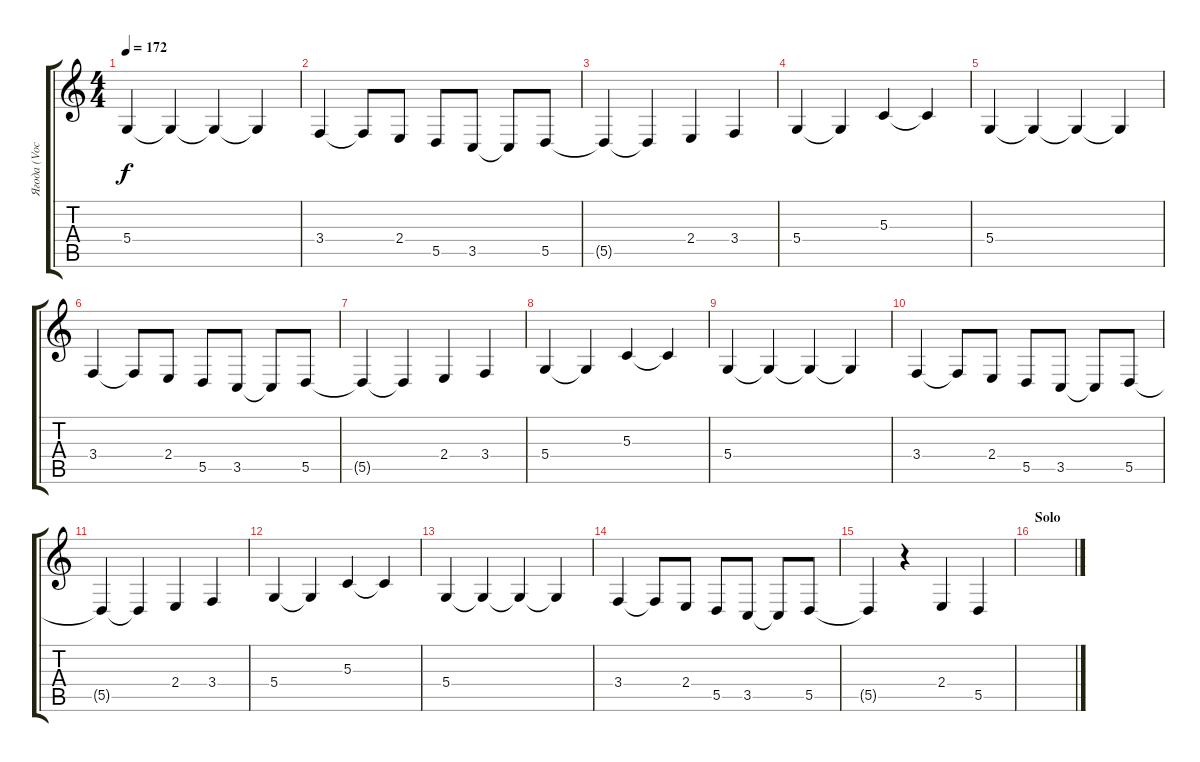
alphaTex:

\track ("Ягода (Vocal 2)" "Ягода (Voc") {instrument lead6voice}
\staff {score tabs}
\tuning (E4 B3 G3 D3 A2 E2) {hide}
\ts (4 4)
\tempo 172
\clef g2
\ks c
5.4.4{dy f} 5.4{t}.4 5.4{t}.4 5.4{t}.4 |
3.4.4 3.4{t}.8 2.4.8 5.5.8 3.5.8 3.5{t}.8 5.5.8 |
5.5{t}.4 5.5{t}.4 2.4.4 3.4.4 |
5.4.4 5.4{t}.4 5.3.4 5.3{t}.4 |
5.4.4 5.4{t}.4 5.4{t}.4 5.4{t}.4 |
3.4.4 3.4{t}.8 2.4.8 5.5.8 3.5.8 3.5{t}.8 5.5.8 |
5.5{t}.4 5.5{t}.4 2.4.4 3.4.4 |
5.4.4 5.4{t}.4 5.3.4 5.3{t}.4 |
5.4.4 5.4{t}.4 5.4{t}.4 5.4{t}.4 |
3.4.4 3.4{t}.8 2.4.8 5.5.8 3.5.8 3.5{t}.8 5.5.8 |
5.5{t}.4 5.5{t}.4 2.4.4 3.4.4 |
5.4.4 5.4{t}.4 5.3.4 5.3{t}.4 |
5.4.4 5.4{t}.4 5.4{t}.4 5.4{t}.4 |
3.4.4 3.4{t}.8 2.4.8 5.5.8 3.5.8 3.5{t}.8 5.5.8 |
5.5{t}.4 r.4 2.4.4 5.5.4 |
\section ("" "Solo")
